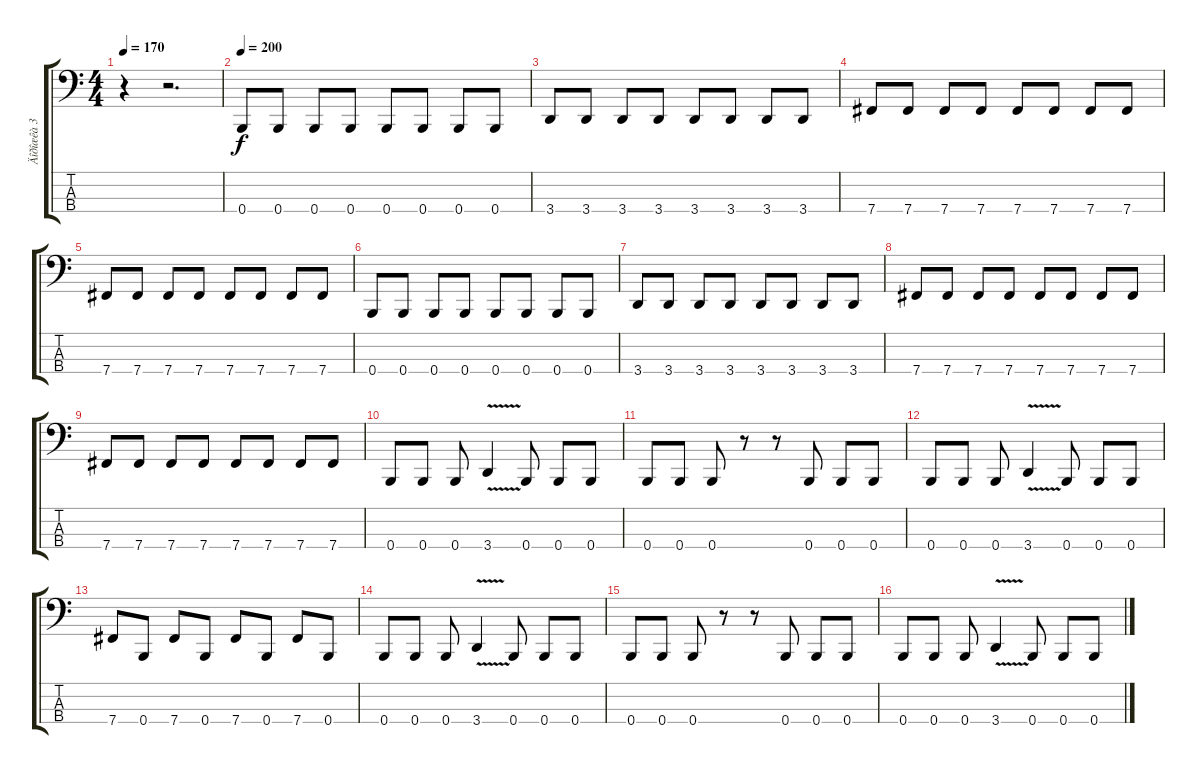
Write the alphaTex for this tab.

\track ("Äîðîæêà 3" "Äîðîæêà 3") {instrument electricbassfinger}
\staff {score tabs}
\tuning (E2 B1 Gb1 B0) {hide}
\ts (4 4)
\tempo 170
\clef f4
\ks c
r.4{dy f} r.2{d} |
\tempo 200
0.4.8 0.4.8 0.4.8 0.4.8 0.4.8 0.4.8 0.4.8 0.4.8 |
3.4.8 3.4.8 3.4.8 3.4.8 3.4.8 3.4.8 3.4.8 3.4.8 |
7.4.8 7.4.8 7.4.8 7.4.8 7.4.8 7.4.8 7.4.8 7.4.8 |
7.4.8 7.4.8 7.4.8 7.4.8 7.4.8 7.4.8 7.4.8 7.4.8 |
0.4.8 0.4.8 0.4.8 0.4.8 0.4.8 0.4.8 0.4.8 0.4.8 |
3.4.8 3.4.8 3.4.8 3.4.8 3.4.8 3.4.8 3.4.8 3.4.8 |
7.4.8 7.4.8 7.4.8 7.4.8 7.4.8 7.4.8 7.4.8 7.4.8 |
7.4.8 7.4.8 7.4.8 7.4.8 7.4.8 7.4.8 7.4.8 7.4.8 |
0.4.8 0.4.8 0.4.8 3.4{v}.4 0.4.8 0.4.8 0.4.8 |
0.4.8 0.4.8 0.4.8 r.8 r.8 0.4.8 0.4.8 0.4.8 |
0.4.8 0.4.8 0.4.8 3.4{v}.4 0.4.8 0.4.8 0.4.8 |
7.4.8 0.4.8 7.4.8 0.4.8 7.4.8 0.4.8 7.4.8 0.4.8 |
0.4.8 0.4.8 0.4.8 3.4{v}.4 0.4.8 0.4.8 0.4.8 |
0.4.8 0.4.8 0.4.8 r.8 r.8 0.4.8 0.4.8 0.4.8 |
0.4.8 0.4.8 0.4.8 3.4{v}.4 0.4.8 0.4.8 0.4.8
